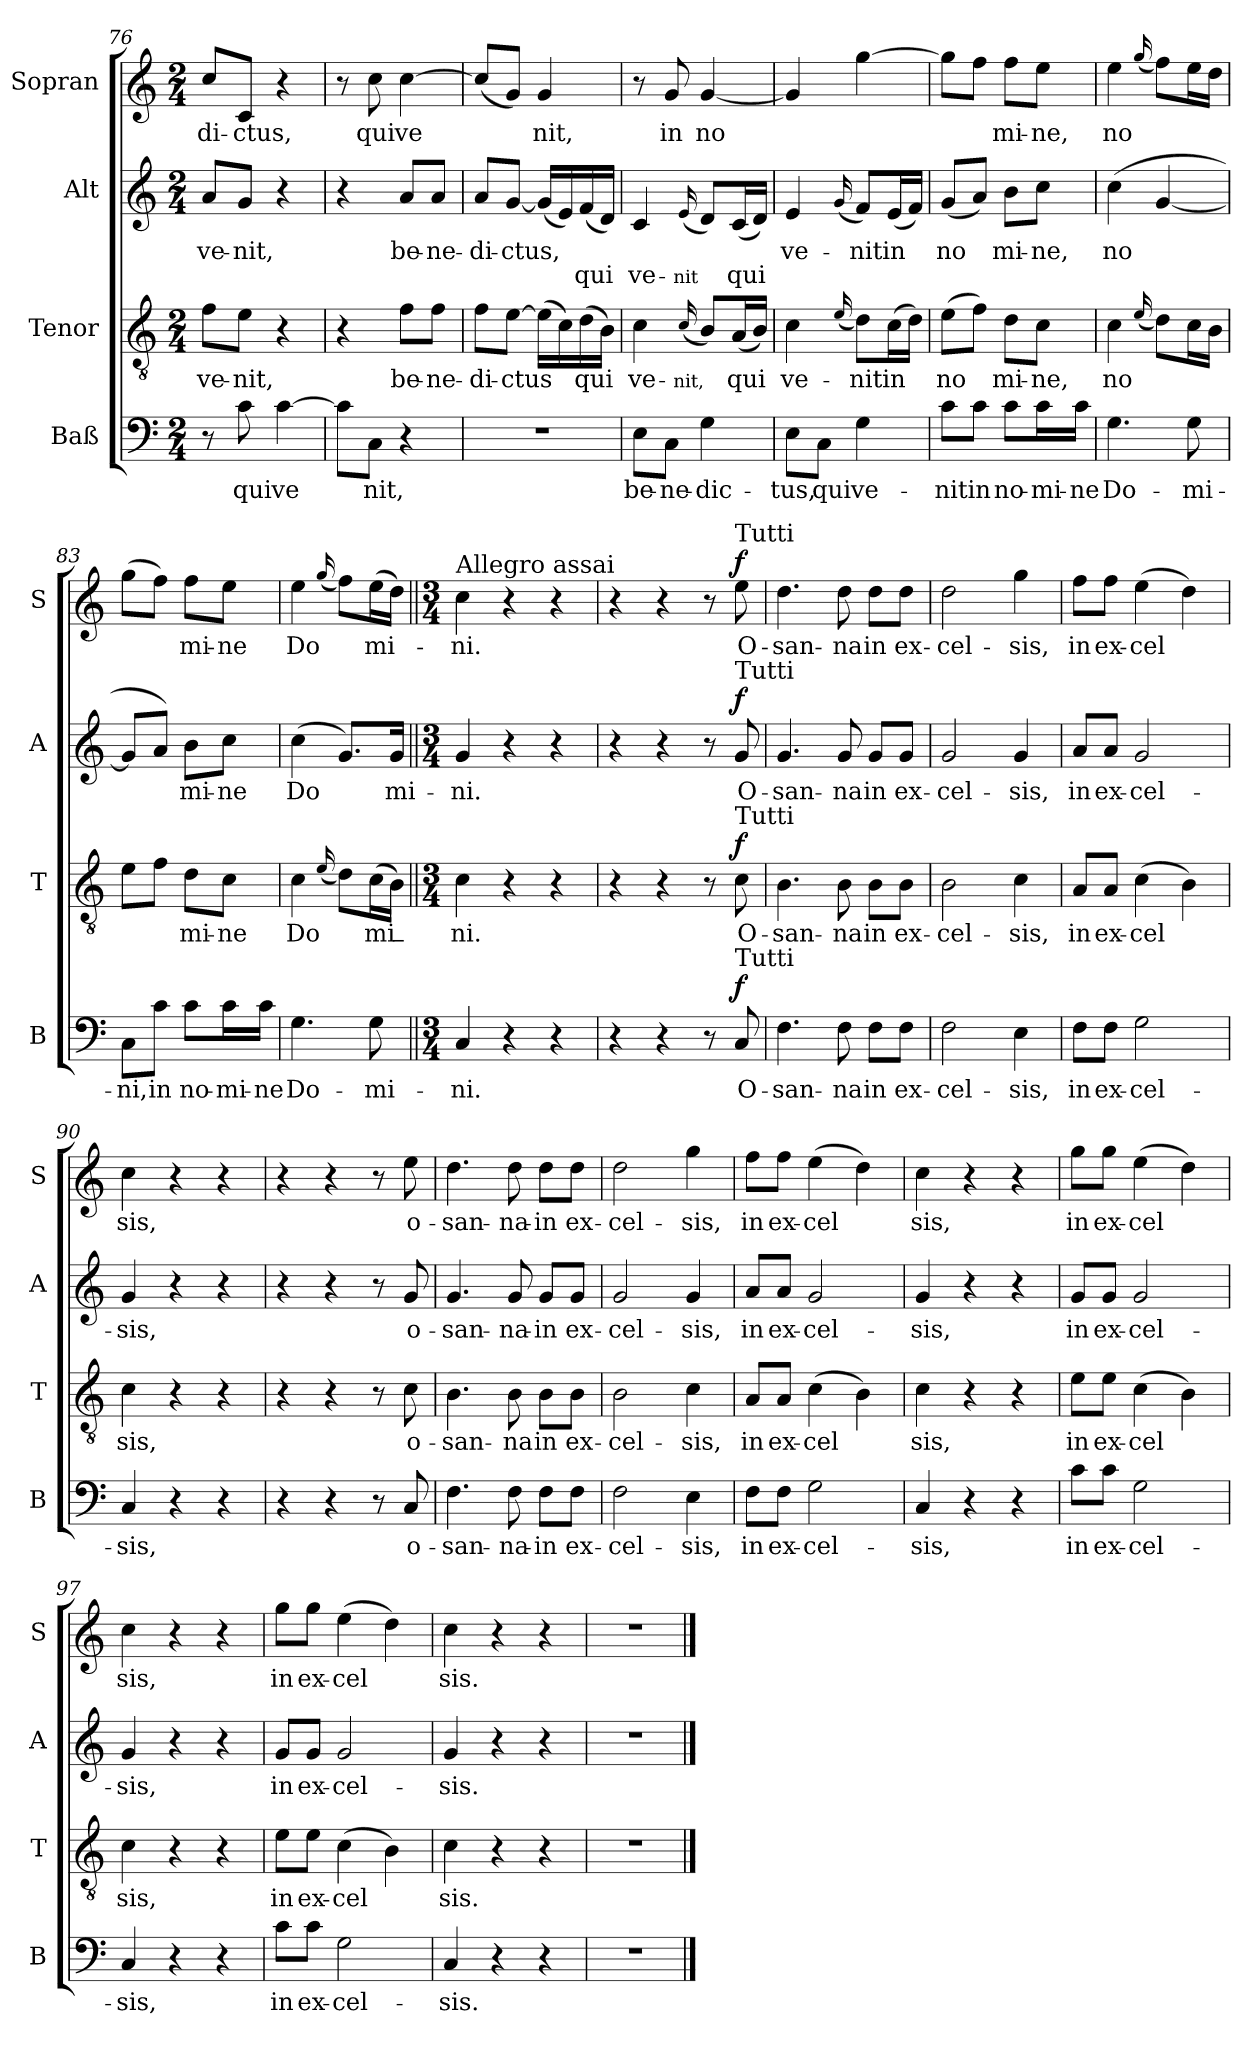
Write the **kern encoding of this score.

**kern	**text	**dynam	**kern	**text	**dynam	**kern	**text	**text	**dynam	**kern	**text	**dynam
*part4	*part4	*part4	*part3	*part3	*part3	*part2	*part2	*part2	*part2	*part1	*part1	*part1
*staff4	*staff4	*staff4	*staff3	*staff3	*staff3	*staff2	*staff2	*staff2	*staff2	*staff1	*staff1	*staff1
*I"Baß	*	*	*I"Tenor	*	*	*I"Alt	*	*	*	*I"Sopran	*	*
*I'B	*	*	*I'T	*	*	*I'A	*	*	*	*I'S	*	*
*clefF4	*	*	*clefGv2	*	*	*clefG2	*	*	*	*clefG2	*	*
*k[]	*	*	*k[]	*	*	*k[]	*	*	*	*k[]	*	*
*M2/4	*	*	*M2/4	*	*	*M2/4	*	*	*	*M2/4	*	*
=76	=76	=76	=76	=76	=76	=76	=76	=76	=76	=76	=76	=76
!	!	!	!	!LO:LY:b	!	!	!LO:LY:b	!	!	!	!LO:LY:b	!
8r	.	.	8fL	ve-	.	8aL	ve-	.	.	8ccL	-di-	.
!	!LO:LY:b	!	!	!LO:LY:b	!	!	!LO:LY:b	!	!	!	!LO:LY:b	!
8c	qui	.	8eJ	-nit,	.	8gJ	-nit,	.	.	8cJ	-ctus,	.
!	!LO:LY:b	!	!	!	!	!	!	!	!	!	!	!
[4c	ve	.	4r	.	.	4r	.	.	.	4r	.	.
=77	=77	=77	=77	=77	=77	=77	=77	=77	=77	=77	=77	=77
8cL]	.	.	4r	.	.	4r	.	.	.	8r	.	.
!	!LO:LY:b	!	!	!	!	!	!	!	!	!	!LO:LY:b	!
8CJ	nit,	.	.	.	.	.	.	.	.	8cc	qui	.
!	!	!	!	!LO:LY:b	!	!	!LO:LY:b	!	!	!	!LO:LY:b	!
4r	.	.	8fL	be-	.	8aL	be-	.	.	[4cc	ve	.
!	!	!	!	!LO:LY:b	!	!	!LO:LY:b	!	!	!	!	!
.	.	.	8fJ	-ne-	.	8aJ	-ne-	.	.	.	.	.
=78	=78	=78	=78	=78	=78	=78	=78	=78	=78	=78	=78	=78
!	!	!	!	!LO:LY:b	!	!	!LO:LY:b	!	!	!	!	!
2r	.	.	8fL	-di-	.	8aL	-di-	.	.	(<8ccL]	.	.
!	!	!	!	!LO:LY:b	!	!	!LO:LY:b	!	!	!	!	!
.	.	.	[8eJ	-ctus	.	[8gJ	-ctus,	.	.	8gJ)	.	.
!	!	!	!	!	!	!	!	!	!	!	!LO:LY:b	!
.	.	.	(>16eLL]	.	.	(<16gLL]	.	.	.	4g	nit,	.
.	.	.	16c)	.	.	16e)	.	.	.	.	.	.
!	!	!	!	!LO:LY:b	!	!	!	!LO:LY:b	!	!	!	!
.	.	.	(>16d	qui	.	(<16f	.	qui	.	.	.	.
.	.	.	16BJJ)	.	.	16dJJ)	.	.	.	.	.	.
!!LO:LB:g=z
=79	=79	=79	=79	=79	=79	=79	=79	=79	=79	=79	=79	=79
!	!LO:LY:b	!	!	!LO:LY:b	!	!	!	!LO:LY:b	!	!	!	!
8EL	be-	.	4c	ve-	.	4c	.	ve-	.	8r	.	.
!	!LO:LY:b	!	!	!	!	!	!	!	!	!	!LO:LY:b	!
8CJ	-ne-	.	.	.	.	.	.	.	.	8g	in	.
!	!	!	!	!LO:LY:b	!	!	!	!LO:LY:b	!	!	!	!
.	.	.	(16qqc/	-nit,	.	(16qqe	.	-nit	.	.	.	.
!	!LO:LY:b	!	!	!	!	!	!	!	!	!	!LO:LY:b	!
4G	-dic-	.	8BL)	.	.	8dL)	.	.	.	[4g	no	.
!	!	!	!	!LO:LY:b	!	!	!	!LO:LY:b	!	!	!	!
.	.	.	(<16AL	qui	.	(<16cL	.	qui	.	.	.	.
.	.	.	16BJJ)	.	.	16dJJ)	.	.	.	.	.	.
=80	=80	=80	=80	=80	=80	=80	=80	=80	=80	=80	=80	=80
!	!LO:LY:b	!	!	!LO:LY:b	!	!	!LO:LY:b	!	!	!	!	!
8EL	-tus,	.	4c	ve-	.	4e	ve-	.	.	4g]	.	.
!	!LO:LY:b	!	!	!	!	!	!	!	!	!	!	!
8CJ	qui	.	.	.	.	.	.	.	.	.	.	.
.	.	.	(16qqe/	.	.	(16qqg	.	.	.	.	.	.
!	!LO:LY:b	!	!	!LO:LY:b	!	!	!LO:LY:b	!	!	!	!	!
4G	ve-	.	8dL)	-nit	.	8fL)	-nit	.	.	[4gg	.	.
!	!	!	!	!LO:LY:b	!	!	!LO:LY:b	!	!	!	!	!
.	.	.	(>16cL	in	.	(<16eL	in	.	.	.	.	.
.	.	.	16dJJ)	.	.	16fJJ)	.	.	.	.	.	.
=81	=81	=81	=81	=81	=81	=81	=81	=81	=81	=81	=81	=81
!	!LO:LY:b	!	!	!LO:LY:b	!	!	!LO:LY:b	!	!	!	!	!
8cL	-nit	.	(>8eL	no	.	(<8gL	no	.	.	8ggL]	.	.
!	!LO:LY:b	!	!	!	!	!	!	!	!	!	!	!
8cJ	in	.	8fJ)	.	.	8aJ)	.	.	.	8ffJ	.	.
!	!LO:LY:b	!	!	!LO:LY:b	!	!	!LO:LY:b	!	!	!	!LO:LY:b	!
8cL	no-	.	8dL	mi-	.	8bL	mi-	.	.	8ffL	mi-	.
!	!LO:LY:b	!	!	!LO:LY:b	!	!	!LO:LY:b	!	!	!	!LO:LY:b	!
16cL	-mi-	.	8cJ	-ne,	.	8ccJ	-ne,	.	.	8eeJ	-ne,	.
!	!LO:LY:b	!	!	!	!	!	!	!	!	!	!	!
16cJJ	-ne	.	.	.	.	.	.	.	.	.	.	.
=82	=82	=82	=82	=82	=82	=82	=82	=82	=82	=82	=82	=82
!	!LO:LY:b	!	!	!LO:LY:b	!	!	!LO:LY:b	!	!	!	!LO:LY:b	!
4.G	Do-	.	4c	no	.	(<4cc	no	.	.	4ee	no	.
.	.	.	(16qqe/	.	.	.	.	.	.	(16qqgg/	.	.
.	.	.	8dL)	.	.	[4g	.	.	.	8ffL)	.	.
!	!LO:LY:b	!	!	!	!	!	!	!	!	!	!	!
8G	-mi-	.	16cL	.	.	.	.	.	.	16eeL	.	.
.	.	.	16BJJ	.	.	.	.	.	.	16ddJJ	.	.
=83	=83	=83	=83	=83	=83	=83	=83	=83	=83	=83	=83	=83
!	!LO:LY:b	!	!	!	!	!	!	!	!	!	!	!
8CL	-ni,	.	8eL	.	.	8gL]	.	.	.	(>8ggL	.	.
!	!LO:LY:b	!	!	!	!	!	!	!	!	!	!	!
8cJ	in	.	8fJ	.	.	8aJ)	.	.	.	8ffJ)	.	.
!	!LO:LY:b	!	!	!LO:LY:b	!	!	!LO:LY:b	!	!	!	!LO:LY:b	!
8cL	no-	.	8dL	mi-	.	8bL	mi-	.	.	8ffL	mi-	.
!	!LO:LY:b	!	!	!LO:LY:b	!	!	!LO:LY:b	!	!	!	!LO:LY:b	!
16cL	-mi-	.	8cJ	-ne	.	8ccJ	-ne	.	.	8eeJ	-ne	.
!	!LO:LY:b	!	!	!	!	!	!	!	!	!	!	!
16cJJ	-ne	.	.	.	.	.	.	.	.	.	.	.
!!LO:LB:g=z
=84	=84	=84	=84	=84	=84	=84	=84	=84	=84	=84	=84	=84
!	!LO:LY:b	!	!	!LO:LY:b	!	!	!LO:LY:b	!	!	!	!LO:LY:b	!
4.G	Do-	.	4c	Do	.	(>4cc	Do	.	.	4ee	Do	.
.	.	.	(16qqe/	.	.	.	.	.	.	(16qqgg/	.	.
.	.	.	8dL)	.	.	8.gL)	.	.	.	8ffL)	.	.
!	!LO:LY:b	!	!	!LO:LY:b	!	!	!	!	!	!	!LO:LY:b	!
8G	-mi-	.	(>16cL	mi_-	.	.	.	.	.	(>16eeL	mi-	.
!	!	!	!	!	!	!	!LO:LY:b	!	!	!	!	!
.	.	.	16BJJ)	.	.	16gJk	mi-	.	.	16ddJJ)	.	.
=85||	=85||	=85||	=85||	=85||	=85||	=85||	=85||	=85||	=85||	=85||	=85||	=85||
*M3/4	*	*	*M3/4	*	*	*M3/4	*	*	*	*M3/4	*	*
!	!	!	!	!	!	!	!	!	!	!LO:TX:a:t=Allegro assai	!	!
!	!LO:LY:b	!	!	!LO:LY:b	!	!	!LO:LY:b	!	!	!	!LO:LY:b	!
4C	-ni.	.	4c	ni.	.	4g	-ni.	.	.	4cc	-ni.	.
4r	.	.	4r	.	.	4r	.	.	.	4r	.	.
4r	.	.	4r	.	.	4r	.	.	.	4r	.	.
=86	=86	=86	=86	=86	=86	=86	=86	=86	=86	=86	=86	=86
4r	.	.	4r	.	.	4r	.	.	.	4r	.	.
4r	.	.	4r	.	.	4r	.	.	.	4r	.	.
8r	.	.	8r	.	.	8r	.	.	.	8r	.	.
!	!	!	!	!	!	!	!	!	!	!LO:TX:a:t=Tutti	!	!
!	!	!	!	!	!	!LO:TX:a:t=Tutti	!	!	!	!	!	!
!	!	!	!LO:TX:a:t=Tutti	!	!	!	!	!	!	!	!	!
!LO:TX:a:t=Tutti	!	!	!	!	!	!	!	!	!	!	!	!
!	!LO:LY:b	!LO:DY:b	!	!LO:LY:b	!LO:DY:b	!	!LO:LY:b	!	!LO:DY:b	!	!LO:LY:b	!LO:DY:a
8C	O-	f	8c	O-	f	8g	O-	.	f	8ee	O-	f
=87	=87	=87	=87	=87	=87	=87	=87	=87	=87	=87	=87	=87
!	!LO:LY:b	!	!	!LO:LY:b	!	!	!LO:LY:b	!	!	!	!LO:LY:b	!
4.F	-san-	.	4.B	-san-	.	4.g	-san-	.	.	4.dd	-san-	.
!	!LO:LY:b	!	!	!LO:LY:b	!	!	!LO:LY:b	!	!	!	!LO:LY:b	!
8F	-na	.	8B	-na	.	8g	-na	.	.	8dd	-na	.
!	!LO:LY:b	!	!	!LO:LY:b	!	!	!LO:LY:b	!	!	!	!LO:LY:b	!
8FL	in	.	8BL	in	.	8gL	in	.	.	8ddL	in	.
!	!LO:LY:b	!	!	!LO:LY:b	!	!	!LO:LY:b	!	!	!	!LO:LY:b	!
8FJ	ex-	.	8BJ	ex-	.	8gJ	ex-	.	.	8ddJ	ex-	.
!!LO:LB:g=z
=88	=88	=88	=88	=88	=88	=88	=88	=88	=88	=88	=88	=88
!	!LO:LY:b	!	!	!LO:LY:b	!	!	!LO:LY:b	!	!	!	!LO:LY:b	!
2F	-cel-	.	2B	-cel-	.	2g	-cel-	.	.	2dd	-cel-	.
!	!LO:LY:b	!	!	!LO:LY:b	!	!	!LO:LY:b	!	!	!	!LO:LY:b	!
4E	-sis,	.	4c	-sis,	.	4g	-sis,	.	.	4gg	-sis,	.
=89	=89	=89	=89	=89	=89	=89	=89	=89	=89	=89	=89	=89
!	!LO:LY:b	!	!	!LO:LY:b	!	!	!LO:LY:b	!	!	!	!LO:LY:b	!
8FL	in	.	8AL	in	.	8aL	in	.	.	8ffL	in	.
!	!LO:LY:b	!	!	!LO:LY:b	!	!	!LO:LY:b	!	!	!	!LO:LY:b	!
8FJ	ex-	.	8AJ	ex-	.	8aJ	ex-	.	.	8ffJ	ex-	.
!	!LO:LY:b	!	!	!LO:LY:b	!	!	!LO:LY:b	!	!	!	!LO:LY:b	!
2G	-cel-	.	(>4c	-cel	.	2g	-cel-	.	.	(>4ee	-cel	.
.	.	.	4B)	.	.	.	.	.	.	4dd)	.	.
=90	=90	=90	=90	=90	=90	=90	=90	=90	=90	=90	=90	=90
!	!LO:LY:b	!	!	!LO:LY:b	!	!	!LO:LY:b	!	!	!	!LO:LY:b	!
4C	-sis,	.	4c	sis,	.	4g	-sis,	.	.	4cc	sis,	.
4r	.	.	4r	.	.	4r	.	.	.	4r	.	.
4r	.	.	4r	.	.	4r	.	.	.	4r	.	.
=91	=91	=91	=91	=91	=91	=91	=91	=91	=91	=91	=91	=91
4r	.	.	4r	.	.	4r	.	.	.	4r	.	.
4r	.	.	4r	.	.	4r	.	.	.	4r	.	.
8r	.	.	8r	.	.	8r	.	.	.	8r	.	.
!	!LO:LY:b	!	!	!LO:LY:b	!	!	!LO:LY:b	!	!	!	!LO:LY:b	!
8C	o-	.	8c	o-	.	8g	o-	.	.	8ee	o-	.
!!LO:LB:g=z
=92	=92	=92	=92	=92	=92	=92	=92	=92	=92	=92	=92	=92
!	!LO:LY:b	!	!	!LO:LY:b	!	!	!LO:LY:b	!	!	!	!LO:LY:b	!
4.F	-san-	.	4.B	-san-	.	4.g	-san-	.	.	4.dd	-san-	.
!	!LO:LY:b	!	!	!LO:LY:b	!	!	!LO:LY:b	!	!	!	!LO:LY:b	!
8F	-na-	.	8B	-na	.	8g	-na-	.	.	8dd	-na-	.
!	!LO:LY:b	!	!	!LO:LY:b	!	!	!LO:LY:b	!	!	!	!LO:LY:b	!
8FL	-in	.	8BL	in	.	8gL	-in	.	.	8ddL	-in	.
!	!LO:LY:b	!	!	!LO:LY:b	!	!	!LO:LY:b	!	!	!	!LO:LY:b	!
8FJ	ex-	.	8BJ	ex-	.	8gJ	ex-	.	.	8ddJ	ex-	.
!!LO:LB:g=z
=93	=93	=93	=93	=93	=93	=93	=93	=93	=93	=93	=93	=93
!	!LO:LY:b	!	!	!LO:LY:b	!	!	!LO:LY:b	!	!	!	!LO:LY:b	!
2F	-cel-	.	2B	-cel-	.	2g	-cel-	.	.	2dd	-cel-	.
!	!LO:LY:b	!	!	!LO:LY:b	!	!	!LO:LY:b	!	!	!	!LO:LY:b	!
4E	-sis,	.	4c	-sis,	.	4g	-sis,	.	.	4gg	-sis,	.
=94	=94	=94	=94	=94	=94	=94	=94	=94	=94	=94	=94	=94
!	!LO:LY:b	!	!	!LO:LY:b	!	!	!LO:LY:b	!	!	!	!LO:LY:b	!
8FL	in	.	8AL	in	.	8aL	in	.	.	8ffL	in	.
!	!LO:LY:b	!	!	!LO:LY:b	!	!	!LO:LY:b	!	!	!	!LO:LY:b	!
8FJ	ex-	.	8AJ	ex-	.	8aJ	ex-	.	.	8ffJ	ex-	.
!	!LO:LY:b	!	!	!LO:LY:b	!	!	!LO:LY:b	!	!	!	!LO:LY:b	!
2G	-cel-	.	(>4c	-cel	.	2g	-cel-	.	.	(>4ee	-cel	.
.	.	.	4B)	.	.	.	.	.	.	4dd)	.	.
=95	=95	=95	=95	=95	=95	=95	=95	=95	=95	=95	=95	=95
!	!LO:LY:b	!	!	!LO:LY:b	!	!	!LO:LY:b	!	!	!	!LO:LY:b	!
4C	-sis,	.	4c	sis,	.	4g	-sis,	.	.	4cc	sis,	.
4r	.	.	4r	.	.	4r	.	.	.	4r	.	.
4r	.	.	4r	.	.	4r	.	.	.	4r	.	.
!!LO:LB:g=z
=96	=96	=96	=96	=96	=96	=96	=96	=96	=96	=96	=96	=96
!	!LO:LY:b	!	!	!LO:LY:b	!	!	!LO:LY:b	!	!	!	!LO:LY:b	!
8cL	in	.	8eL	in	.	8gL	in	.	.	8ggL	in	.
!	!LO:LY:b	!	!	!LO:LY:b	!	!	!LO:LY:b	!	!	!	!LO:LY:b	!
8cJ	ex-	.	8eJ	ex-	.	8gJ	ex-	.	.	8ggJ	ex-	.
!	!LO:LY:b	!	!	!LO:LY:b	!	!	!LO:LY:b	!	!	!	!LO:LY:b	!
2G	-cel-	.	(>4c	-cel	.	2g	-cel-	.	.	(>4ee	-cel	.
.	.	.	4B)	.	.	.	.	.	.	4dd)	.	.
=97	=97	=97	=97	=97	=97	=97	=97	=97	=97	=97	=97	=97
!	!LO:LY:b	!	!	!LO:LY:b	!	!	!LO:LY:b	!	!	!	!LO:LY:b	!
4C	-sis,	.	4c	-sis,	.	4g	-sis,	.	.	4cc	-sis,	.
4r	.	.	4r	.	.	4r	.	.	.	4r	.	.
4r	.	.	4r	.	.	4r	.	.	.	4r	.	.
=98	=98	=98	=98	=98	=98	=98	=98	=98	=98	=98	=98	=98
!	!LO:LY:b	!	!	!LO:LY:b	!	!	!LO:LY:b	!	!	!	!LO:LY:b	!
8cL	in	.	8eL	in	.	8gL	in	.	.	8ggL	in	.
!	!LO:LY:b	!	!	!LO:LY:b	!	!	!LO:LY:b	!	!	!	!LO:LY:b	!
8cJ	ex-	.	8eJ	ex-	.	8gJ	ex-	.	.	8ggJ	ex-	.
!	!LO:LY:b	!	!	!LO:LY:b	!	!	!LO:LY:b	!	!	!	!LO:LY:b	!
2G	-cel-	.	(>4c	-cel	.	2g	-cel-	.	.	(>4ee	-cel	.
.	.	.	4B)	.	.	.	.	.	.	4dd)	.	.
=99	=99	=99	=99	=99	=99	=99	=99	=99	=99	=99	=99	=99
!	!LO:LY:b	!	!	!LO:LY:b	!	!	!LO:LY:b	!	!	!	!LO:LY:b	!
4C	-sis.	.	4c	sis.	.	4g	-sis.	.	.	4cc	sis.	.
4r	.	.	4r	.	.	4r	.	.	.	4r	.	.
4r	.	.	4r	.	.	4r	.	.	.	4r	.	.
=100	=100	=100	=100	=100	=100	=100	=100	=100	=100	=100	=100	=100
!LO:N:vis=2	!	!	!LO:N:vis=2	!	!	!LO:N:vis=2	!	!	!	!LO:N:vis=2	!	!
2.r	.	.	2.r	.	.	2.r	.	.	.	2.r	.	.
==	==	==	==	==	==	==	==	==	==	==	==	==
*-	*-	*-	*-	*-	*-	*-	*-	*-	*-	*-	*-	*-
